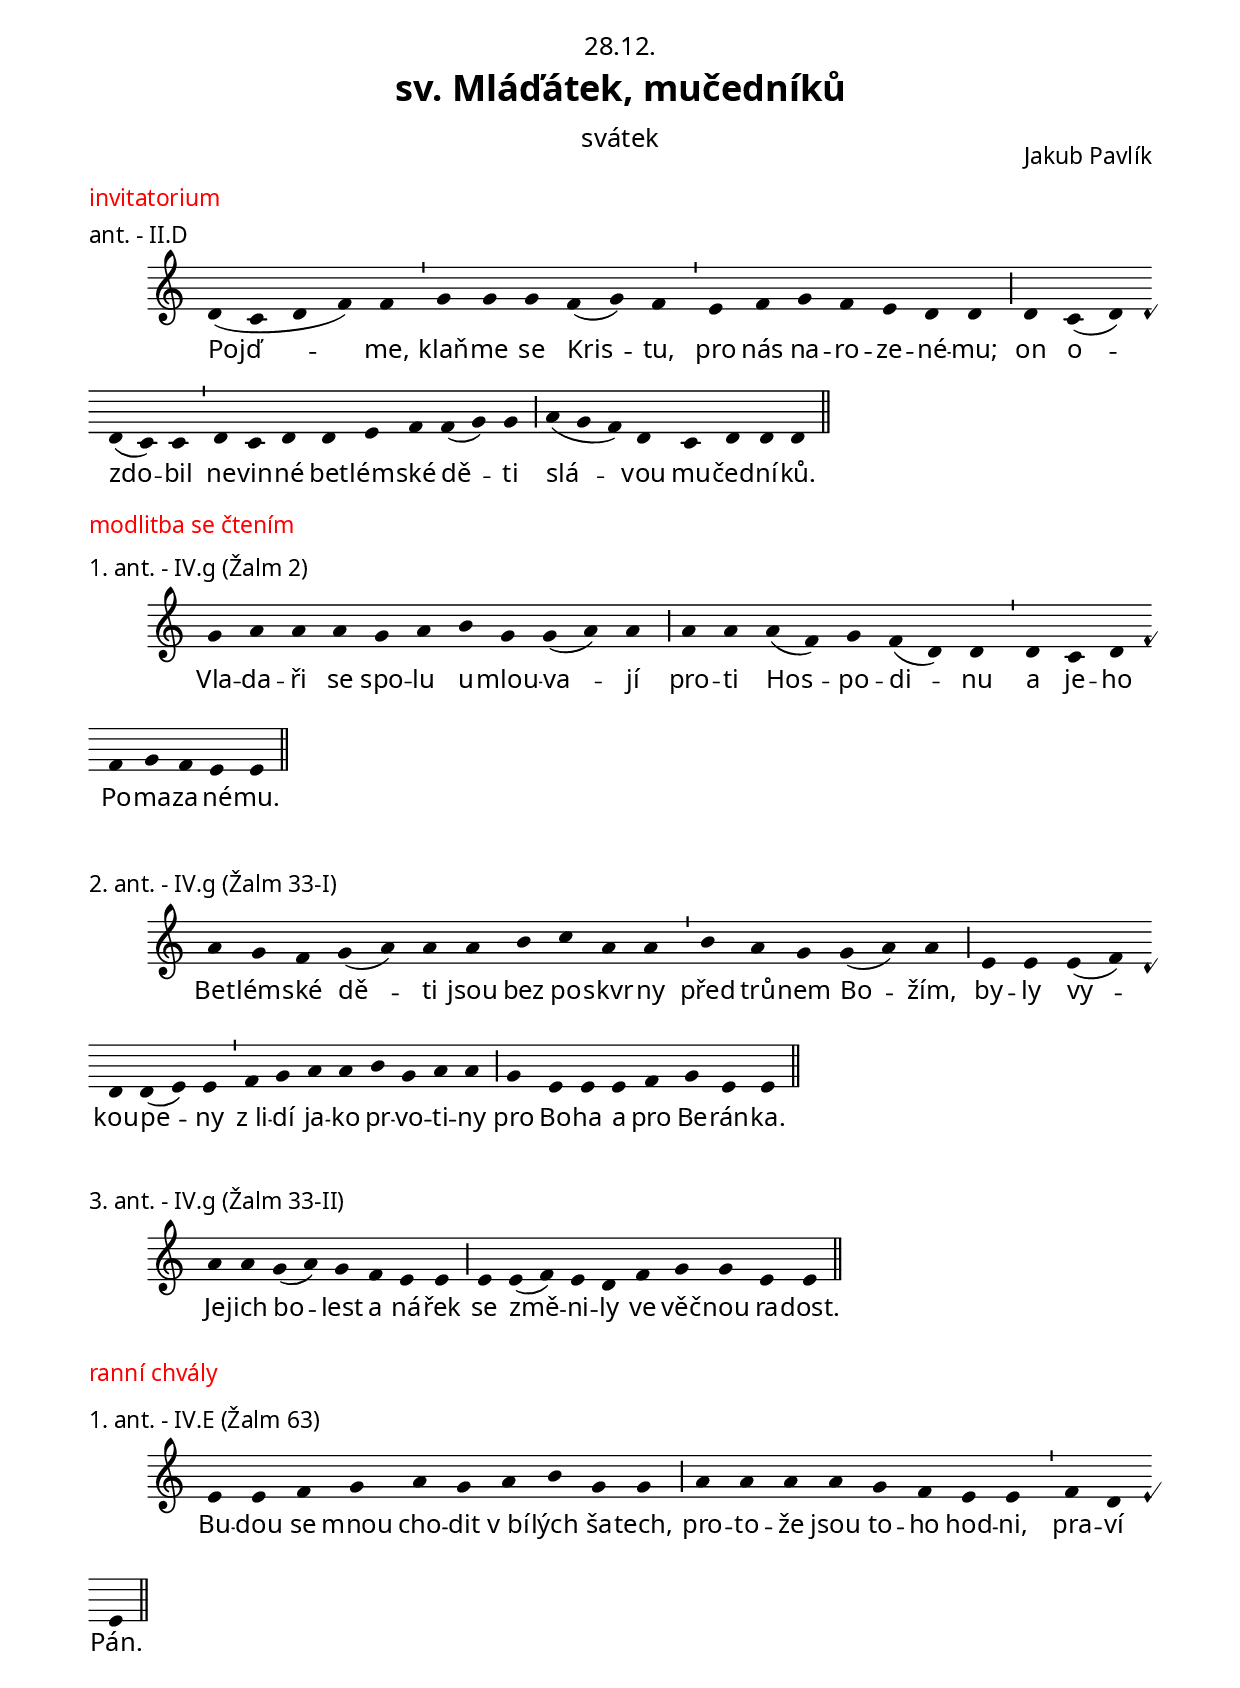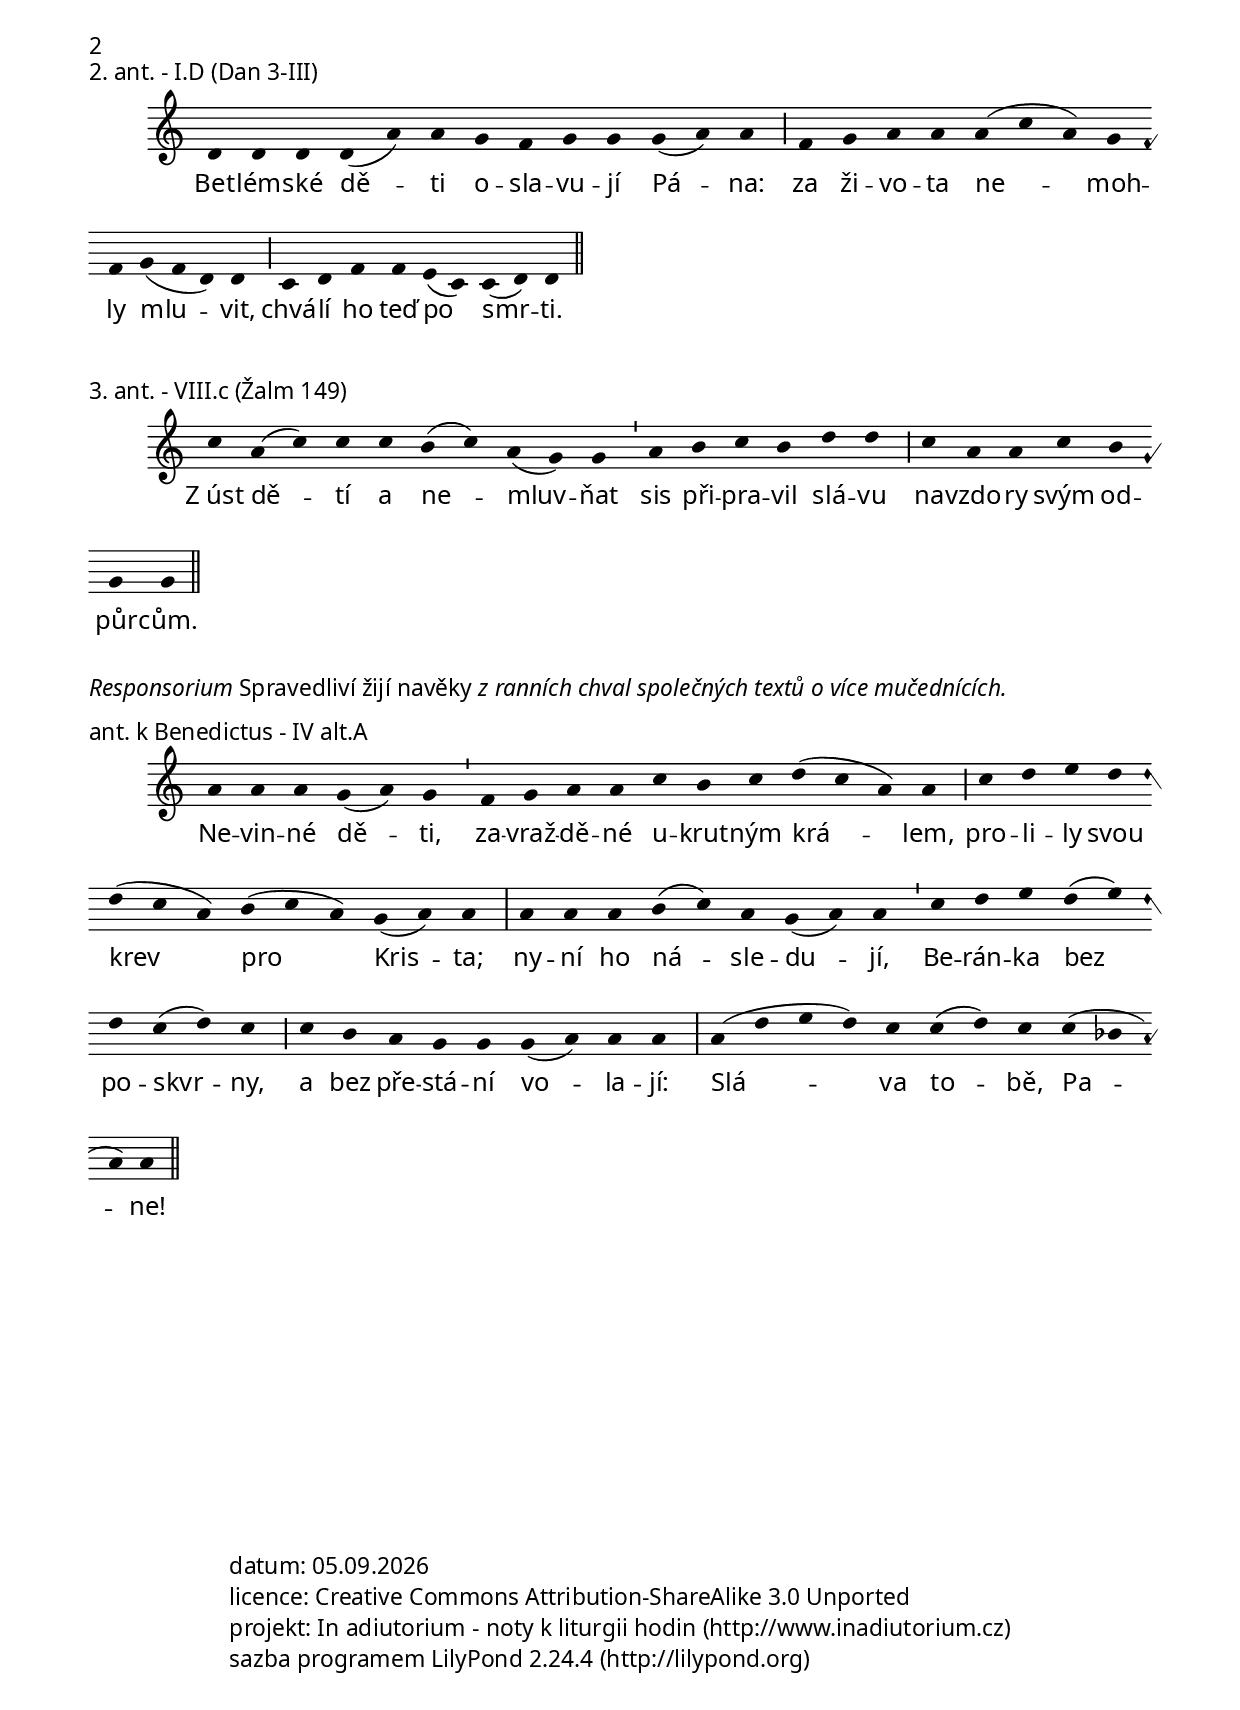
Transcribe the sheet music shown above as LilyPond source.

\version "2.16.0"

\include "../spolecne.ly"

\header {
  title = \markup\titleSvatek
            "sv. Mláďátek, mučedníků"
            "svátek"
            28.12.
  composer = "Jakub Pavlík"
}

\markup {\nadpisHodinka {"invitatorium"}}

\score {
  \relative c' {
    \choralniRezim
    d4( c d f) f \barMin g g g f( g) f \barMin e f g f e d d \barMaior
    d c( d) d( c) c \barMin d c d d e f f( g) g \barMaior
    a( g f) d c d d d \barFinalis
  }
  \addlyrics {
    Pojď -- me, klaň -- me se Kris -- tu, pro nás na -- ro -- ze -- né -- mu;
    on o -- zdo -- bil ne -- vin -- né bet -- lém -- ské dě -- ti
    slá -- vou mu -- čed -- ní -- ků.
  }
  \header {
    quid = "ant."
    modus = "II"
    differentia = "D"
    psalmus = ""
    placet = "spíš lépe"
    id = "invit"
    piece = \markup {\sestavTitulekBezZalmu}
  }
}

\markup {\nadpisHodinka {"modlitba se čtením"}}

\score {
  \relative c'' {
    \choralniRezim
    g a a a g a b g g( a) a \barMaior
    a a a( f) g f( d) d \barMin
    d c d f g f e e \barFinalis
  }
  \addlyrics {
    Vla -- da -- ři se spo -- lu u -- mlou -- va -- jí
    pro -- ti Hos -- po -- di -- nu
    a je -- ho Po -- ma -- za -- né -- mu.
  }
  \header {
    quid = "1. ant."
    modus = "IV"
    differentia = "g"
    psalmus = "Žalm 2"
    fial = "pust_triduum.ly#pa-mc-ant1?cast"
    id = "mc-a1"
    piece = \markup {\sestavTitulek}
  }
}

\score {
  \relative c'' {
    \choralniRezim
    a4 g f g( a) a a b c a a \barMin
    b a g g( a) a \barMaior
    e e e( f) d d( e) e \barMin
    f g a a b g a a \barMaior
    g e e e f g e e \barFinalis
  }
  \addlyrics {
    Bet -- lém -- ské dě -- ti jsou bez po -- skvr -- ny
    před trů -- nem Bo -- žím,
    by -- ly vy -- kou -- pe -- ny
    z_li -- dí ja -- ko pr -- vo -- ti -- ny
    pro Bo -- ha a pro Be -- rán -- ka.
  }
  \header {
    quid = "2. ant."
    modus = "IV"
    differentia = "g"
    psalmus = "Žalm 33-I"
    id = "mc-a2"
    piece = \markup {\sestavTitulek}
  }
}

\score {
  \relative c'' {
    \choralniRezim
    a4 a g( a) g f e e \barMaior
    e e( f) e d f g g e e \barFinalis
  }
  \addlyrics {
    Je -- jich bo -- lest a ná -- řek
    se změ -- ni -- ly ve věč -- nou ra -- dost.
  }
  \header {
    quid = "3. ant."
    modus = "IV"
    differentia = "g"
    psalmus = "Žalm 33-II"
    id = "mc-a3"
    piece = \markup {\sestavTitulek}
  }
}

\markup {\nadpisHodinka {"ranní chvály"}}

\score {
  \relative c' {
    \choralniRezim
    e4 e f g a g a b g g \barMaior
    a a a a g f e e \barMin f d e \barFinalis
  }
  \addlyrics {
    Bu -- dou se mnou cho -- dit v_bí -- lých ša -- tech,
    pro -- to -- že jsou to -- ho hod -- ni, pra -- ví Pán.
  }
  \header {
    quid = "1. ant."
    modus = "IV"
    differentia = "E"
    psalmus = "Žalm 63"
    id = "rch-a1"
    piece = \markup {\sestavTitulek}
  }
}

\score {
  \relative c' {
    \choralniRezim
    d4 d d d( a') a g f g g g( a) a \barMaior
    f g a a a( c a) g f g( f d) d \barMaior
    c d f f e( c) c( d) d \barFinalis
  }
  \addlyrics {
    Bet -- lém -- ské dě -- ti o -- sla -- vu -- jí Pá -- na:
    za ži -- vo -- ta ne -- moh -- ly mlu -- vit,
    chvá -- lí ho teď po smr -- ti.
  }
  \header {
    quid = "2. ant."
    modus = "I"
    differentia = "D"
    psalmus = "Dan 3-III"
    id = "rch-a2"
    piece = \markup {\sestavTitulek}
  }
}

\score {
  \relative c'' {
    \choralniRezim
    c4 a( c) c4 c4 b( c) a( g) g \barMin
    a b c b d d \barMaior
    c a a c b g g \barFinalis
  }
  \addlyrics {
    Z_úst dě -- tí a ne -- mluv -- ňat
    sis při -- pra -- vil slá -- vu
    na -- vzdo -- ry svým od -- půr -- cům.
  }
  \header {
    quid = "3. ant."
    modus = "VIII"
    differentia = "c"
    psalmus = "Žalm 149"
    id = "rch-a3"
    fons = "zacatek ze zaltare, so 4.t., rch, 3.a."
    fial = "fial://antifony/tyden4_7sobota.ly#rch-ant3?zacatek"
    piece = \markup {\sestavTitulek}
  }
}

\markup\italic{
  Responsorium \upright{Spravedliví žijí navěky}
  z ranních chval společných textů o více mučednících.
}

\score {
  \relative c'' {
    \choralniRezim
    a4 a a g( a) g \barMin
    f g a a c b c d( c a) a \barMaior
    c d e d d( c a) b( c a) g( a) a \barMax

    a a a b( c) a g( a) a \barMin
    c d e d( e) d c( d) c \barMaior
    c b a g g g( a) a a \barMax

    a( d e d) c c( d) c c( bes a) a \barFinalis
  }
  \addlyrics {
    Ne -- vin -- né dě -- ti,
    za -- vraž -- dě -- né u -- krut -- ným krá -- lem,
    pro -- li -- ly svou krev pro Kris -- ta;

    ny -- ní ho ná -- sle -- du -- jí,
    Be -- rán -- ka bez po -- skvr -- ny,
    a bez pře -- stá -- ní vo -- la -- jí:

    Slá -- va to -- bě, Pa -- ne!
  }
  \header {
    quid = "ant. k Benedictus"
    modus = "IV alt"
    differentia = "A"
    psalmus = ""
    id = "rch-aben"
    piece = \markup {\sestavTitulekBezZalmu}
  }
}